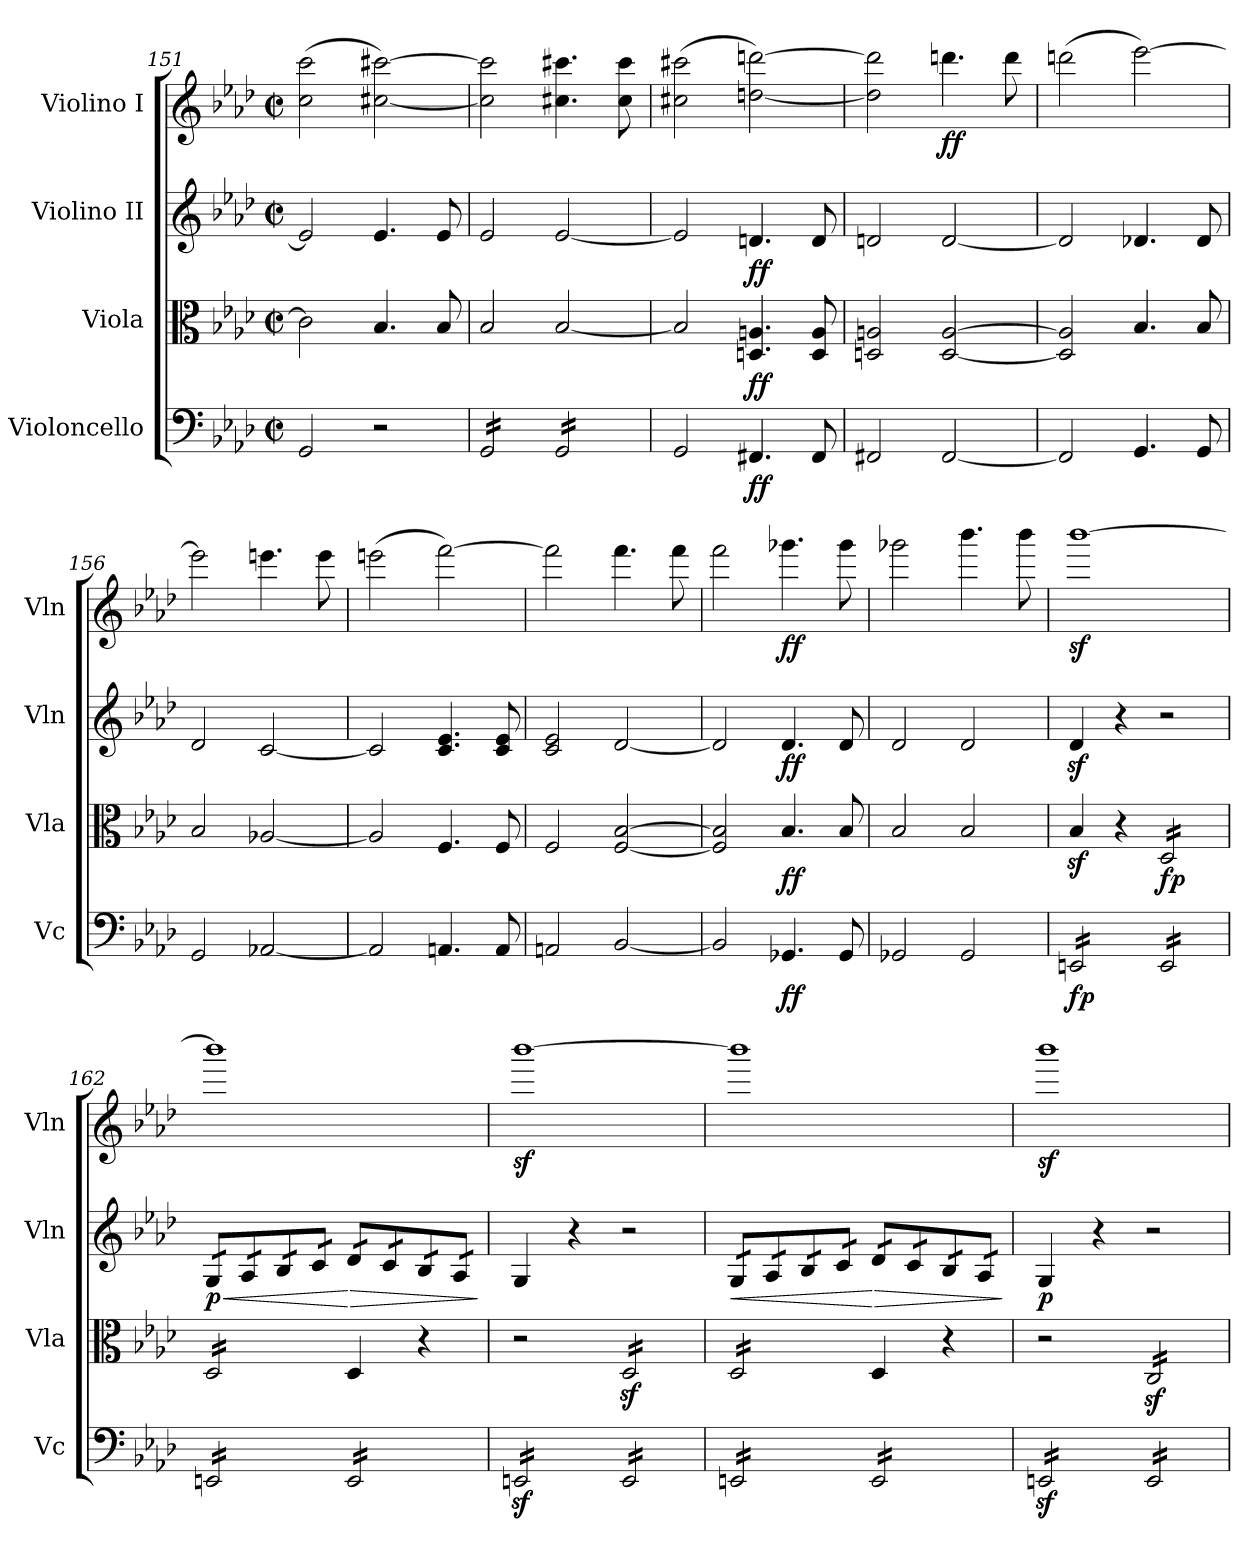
**kern	**dynam	**kern	**dynam	**kern	**dynam	**kern	**dynam
*part4	*part4	*part3	*part3	*part2	*part2	*part1	*part1
*staff4	*staff4	*staff3	*staff3	*staff2	*staff2	*staff1	*staff1
*I"Violoncello	*	*I"Viola	*	*I"Violino II	*	*I"Violino I	*
*I'Vc	*	*I'Vla	*	*I'Vln	*	*I'Vln	*
!!LO:LB:g=z
*clefF4	*	*clefC3	*	*clefG2	*	*clefG2	*
*k[b-e-a-d-]	*	*k[b-e-a-d-]	*	*k[b-e-a-d-]	*	*k[b-e-a-d-]	*
*M2/2	*	*M2/2	*	*M2/2	*	*M2/2	*
*met(c|)	*	*met(c|)	*	*met(c|)	*	*met(c|)	*
=151	=151	=151	=151	=151	=151	=151	=151
2GG/	.	2c\]	.	2e-/]	.	(2cc\ 2ccc\	.
2r	.	4.B-/	.	4.e-/	.	[2cc#X\ [2ccc#X\)	.
.	.	8B-/	.	8e-/	.	.	.
=152	=152	=152	=152	=152	=152	=152	=152
*tremolo	*	*	*	*	*	*	*
16GG/LL	.	2B-/	.	2e-/	.	2cc#\] 2ccc#\]	.
16GG/	.	.	.	.	.	.	.
16GG/	.	.	.	.	.	.	.
16GG/	.	.	.	.	.	.	.
16GG/	.	.	.	.	.	.	.
16GG/	.	.	.	.	.	.	.
16GG/	.	.	.	.	.	.	.
16GG/JJ	.	.	.	.	.	.	.
16GG/LL	.	[2B-/	.	[2e-/	.	4.cc#X\ 4.ccc#X\	.
16GG/	.	.	.	.	.	.	.
16GG/	.	.	.	.	.	.	.
16GG/	.	.	.	.	.	.	.
16GG/	.	.	.	.	.	.	.
16GG/	.	.	.	.	.	.	.
16GG/	.	.	.	.	.	8cc#\ 8ccc#\	.
16GG/JJ	.	.	.	.	.	.	.
*Xtremolo	*	*	*	*	*	*	*
=153	=153	=153	=153	=153	=153	=153	=153
2GG/	.	2B-/]	.	2e-/]	.	(2cc#X\ 2ccc#X\	.
!	!LO:DY:b	!	!LO:DY:b	!	!LO:DY:b	!	!
4.FF#X/	ff	4.Dn/ 4.An/	ff	4.dn/	ff	[2ddn\ [2dddn\)	.
8FF#/	.	8D/ 8A/	.	8d/	.	.	.
=154	=154	=154	=154	=154	=154	=154	=154
2FF#X/	.	2Dn/ 2An/	.	2dn/	.	2dd\] 2ddd\]	.
!	!	!	!	!	!	!	!LO:DY:b
[2FF#/	.	[2D/ [2A/	.	[2d/	.	4.dddn\	ff
.	.	.	.	.	.	8ddd\	.
=155	=155	=155	=155	=155	=155	=155	=155
2FF#/]	.	2D/] 2A/]	.	2d/]	.	(2dddn\	.
4.GG/	.	4.B-/	.	4.d-X/	.	[2eee-\)	.
8GG/	.	8B-/	.	8d-/	.	.	.
=156	=156	=156	=156	=156	=156	=156	=156
2GG/	.	2B-/	.	2d-/	.	2eee-\]	.
[2AA-X/	.	[2A-X/	.	[2c/	.	4.eeen\	.
.	.	.	.	.	.	8eee\	.
=157	=157	=157	=157	=157	=157	=157	=157
2AA-/]	.	2A-/]	.	2c/]	.	(2eeen\	.
4.AAn/	.	4.F/	.	4.c/ 4.e-/	.	[2fff\)	.
8AA/	.	8F/	.	8c/ 8e-/	.	.	.
=158	=158	=158	=158	=158	=158	=158	=158
2AAn/	.	2F/	.	2c/ 2e-/	.	2fff\]	.
[2BB-/	.	[2F/ [2B-/	.	[2d-/	.	4.fff\	.
.	.	.	.	.	.	8fff\	.
!!LO:PB:g=z
=159	=159	=159	=159	=159	=159	=159	=159
2BB-/]	.	2F/] 2B-/]	.	2d-/]	.	2fff\	.
!	!LO:DY:b	!	!LO:DY:b	!	!LO:DY:b	!	!LO:DY:b
4.GG-X/	ff	4.B-/	ff	4.d-/	ff	4.ggg-X\	ff
8GG-/	.	8B-/	.	8d-/	.	8ggg-\	.
=160	=160	=160	=160	=160	=160	=160	=160
2GG-X/	.	2B-/	.	2d-/	.	2ggg-X\	.
2GG-/	.	2B-/	.	2d-/	.	4.bbb-\	.
.	.	.	.	.	.	8bbb-\	.
=161	=161	=161	=161	=161	=161	=161	=161
!	!LO:DY:b	!	!	!	!	!	!
*tremolo	*	*	*	*	*	*	*
16EEn/LL	fp	4B-z</	.	4d-z</	.	[1bbb-z<	.
16EEn/	.	.	.	.	.	.	.
16EEn/	.	.	.	.	.	.	.
16EEn/	.	.	.	.	.	.	.
16EEn/	.	4r	.	4r	.	.	.
16EEn/	.	.	.	.	.	.	.
16EEn/	.	.	.	.	.	.	.
16EEn/JJ	.	.	.	.	.	.	.
!	!	!	!LO:DY:b	!	!	!	!
*	*	*tremolo	*	*	*	*	*
16EE/LL	.	16D-/LL	fp	2r	.	.	.
16EE/	.	16D-/	.	.	.	.	.
16EE/	.	16D-/	.	.	.	.	.
16EE/	.	16D-/	.	.	.	.	.
16EE/	.	16D-/	.	.	.	.	.
16EE/	.	16D-/	.	.	.	.	.
16EE/	.	16D-/	.	.	.	.	.
16EE/JJ	.	16D-/JJ	.	.	.	.	.
=162	=162	=162	=162	=162	=162	=162	=162
!	!	!	!	!	!LO:HP:b	!	!
!	!	!	!	!	!LO:DY:n=1:b	!	!
*	*	*	*	*tremolo	*	*	*
16EEn/LL	.	16D-/LL	.	16G/LL	< p	1bbb-]	.
16EEn/	.	16D-/	.	16G/	.	.	.
16EEn/	.	16D-/	.	16A-/	.	.	.
16EEn/	.	16D-/	.	16A-/	.	.	.
16EEn/	.	16D-/	.	16B-/	.	.	.
16EEn/	.	16D-/	.	16B-/	.	.	.
16EEn/	.	16D-/	.	16c/	.	.	.
16EEn/JJ	.	16D-/JJ	.	16c/JJ	.	.	.
*	*	*Xtremolo	*	*	*	*	*
!	!	!	!	!	!LO:HP:n=1:b	!	!
16EE/LL	.	4D-/	.	16d-/LL	[ >	.	.
16EE/	.	.	.	16d-/	.	.	.
16EE/	.	.	.	16c/	.	.	.
16EE/	.	.	.	16c/	.	.	.
16EE/	.	4r	.	16B-/	.	.	.
16EE/	.	.	.	16B-/	.	.	.
16EE/	.	.	.	16A-/	.	.	.
16EE/JJ	.	.	.	16A-/JJ	.	.	.
*	*	*	*	*Xtremolo	*	*	*
.	.	.	.	.	]	.	.
=163	=163	=163	=163	=163	=163	=163	=163
16EEnz</LL	.	2r	.	4G/	.	[1bbb-z<	.
16EEnz</	.	.	.	.	.	.	.
16EEnz</	.	.	.	.	.	.	.
16EEnz</	.	.	.	.	.	.	.
16EEnz</	.	.	.	4r	.	.	.
16EEnz</	.	.	.	.	.	.	.
16EEnz</	.	.	.	.	.	.	.
16EEnz</JJ	.	.	.	.	.	.	.
*	*	*tremolo	*	*	*	*	*
16EE/LL	.	16D-z</LL	.	2r	.	.	.
16EE/	.	16D-z</	.	.	.	.	.
16EE/	.	16D-z</	.	.	.	.	.
16EE/	.	16D-z</	.	.	.	.	.
16EE/	.	16D-z</	.	.	.	.	.
16EE/	.	16D-z</	.	.	.	.	.
16EE/	.	16D-z</	.	.	.	.	.
16EE/JJ	.	16D-z</JJ	.	.	.	.	.
=164	=164	=164	=164	=164	=164	=164	=164
!	!	!	!	!	!LO:HP:b	!	!
*	*	*	*	*tremolo	*	*	*
16EEn/LL	.	16D-/LL	.	16G/LL	<	1bbb-]	.
16EEn/	.	16D-/	.	16G/	.	.	.
16EEn/	.	16D-/	.	16A-/	.	.	.
16EEn/	.	16D-/	.	16A-/	.	.	.
16EEn/	.	16D-/	.	16B-/	.	.	.
16EEn/	.	16D-/	.	16B-/	.	.	.
16EEn/	.	16D-/	.	16c/	.	.	.
16EEn/JJ	.	16D-/JJ	.	16c/JJ	.	.	.
*	*	*Xtremolo	*	*	*	*	*
!	!	!	!	!	!LO:HP:n=1:b	!	!
16EE/LL	.	4D-/	.	16d-/LL	[ >	.	.
16EE/	.	.	.	16d-/	.	.	.
16EE/	.	.	.	16c/	.	.	.
16EE/	.	.	.	16c/	.	.	.
16EE/	.	4r	.	16B-/	.	.	.
16EE/	.	.	.	16B-/	.	.	.
16EE/	.	.	.	16A-/	.	.	.
16EE/JJ	.	.	.	16A-/JJ	.	.	.
*	*	*	*	*Xtremolo	*	*	*
.	.	.	.	.	]	.	.
=165	=165	=165	=165	=165	=165	=165	=165
!	!	!	!	!	!LO:DY:b	!	!
16EEnz</LL	.	2r	.	4G/	p	1bbb-z<	.
16EEnz</	.	.	.	.	.	.	.
16EEnz</	.	.	.	.	.	.	.
16EEnz</	.	.	.	.	.	.	.
16EEnz</	.	.	.	4r	.	.	.
16EEnz</	.	.	.	.	.	.	.
16EEnz</	.	.	.	.	.	.	.
16EEnz</JJ	.	.	.	.	.	.	.
*	*	*tremolo	*	*	*	*	*
16EE/LL	.	16Cz</LL	.	2r	.	.	.
16EE/	.	16Cz</	.	.	.	.	.
16EE/	.	16Cz</	.	.	.	.	.
16EE/	.	16Cz</	.	.	.	.	.
16EE/	.	16Cz</	.	.	.	.	.
16EE/	.	16Cz</	.	.	.	.	.
16EE/	.	16Cz</	.	.	.	.	.
16EE/JJ	.	16Cz</JJ	.	.	.	.	.
*	*	*Xtremolo	*	*	*	*	*
*Xtremolo	*	*	*	*	*	*	*
=	=	=	=	=	=	=	=
*-	*-	*-	*-	*-	*-	*-	*-
